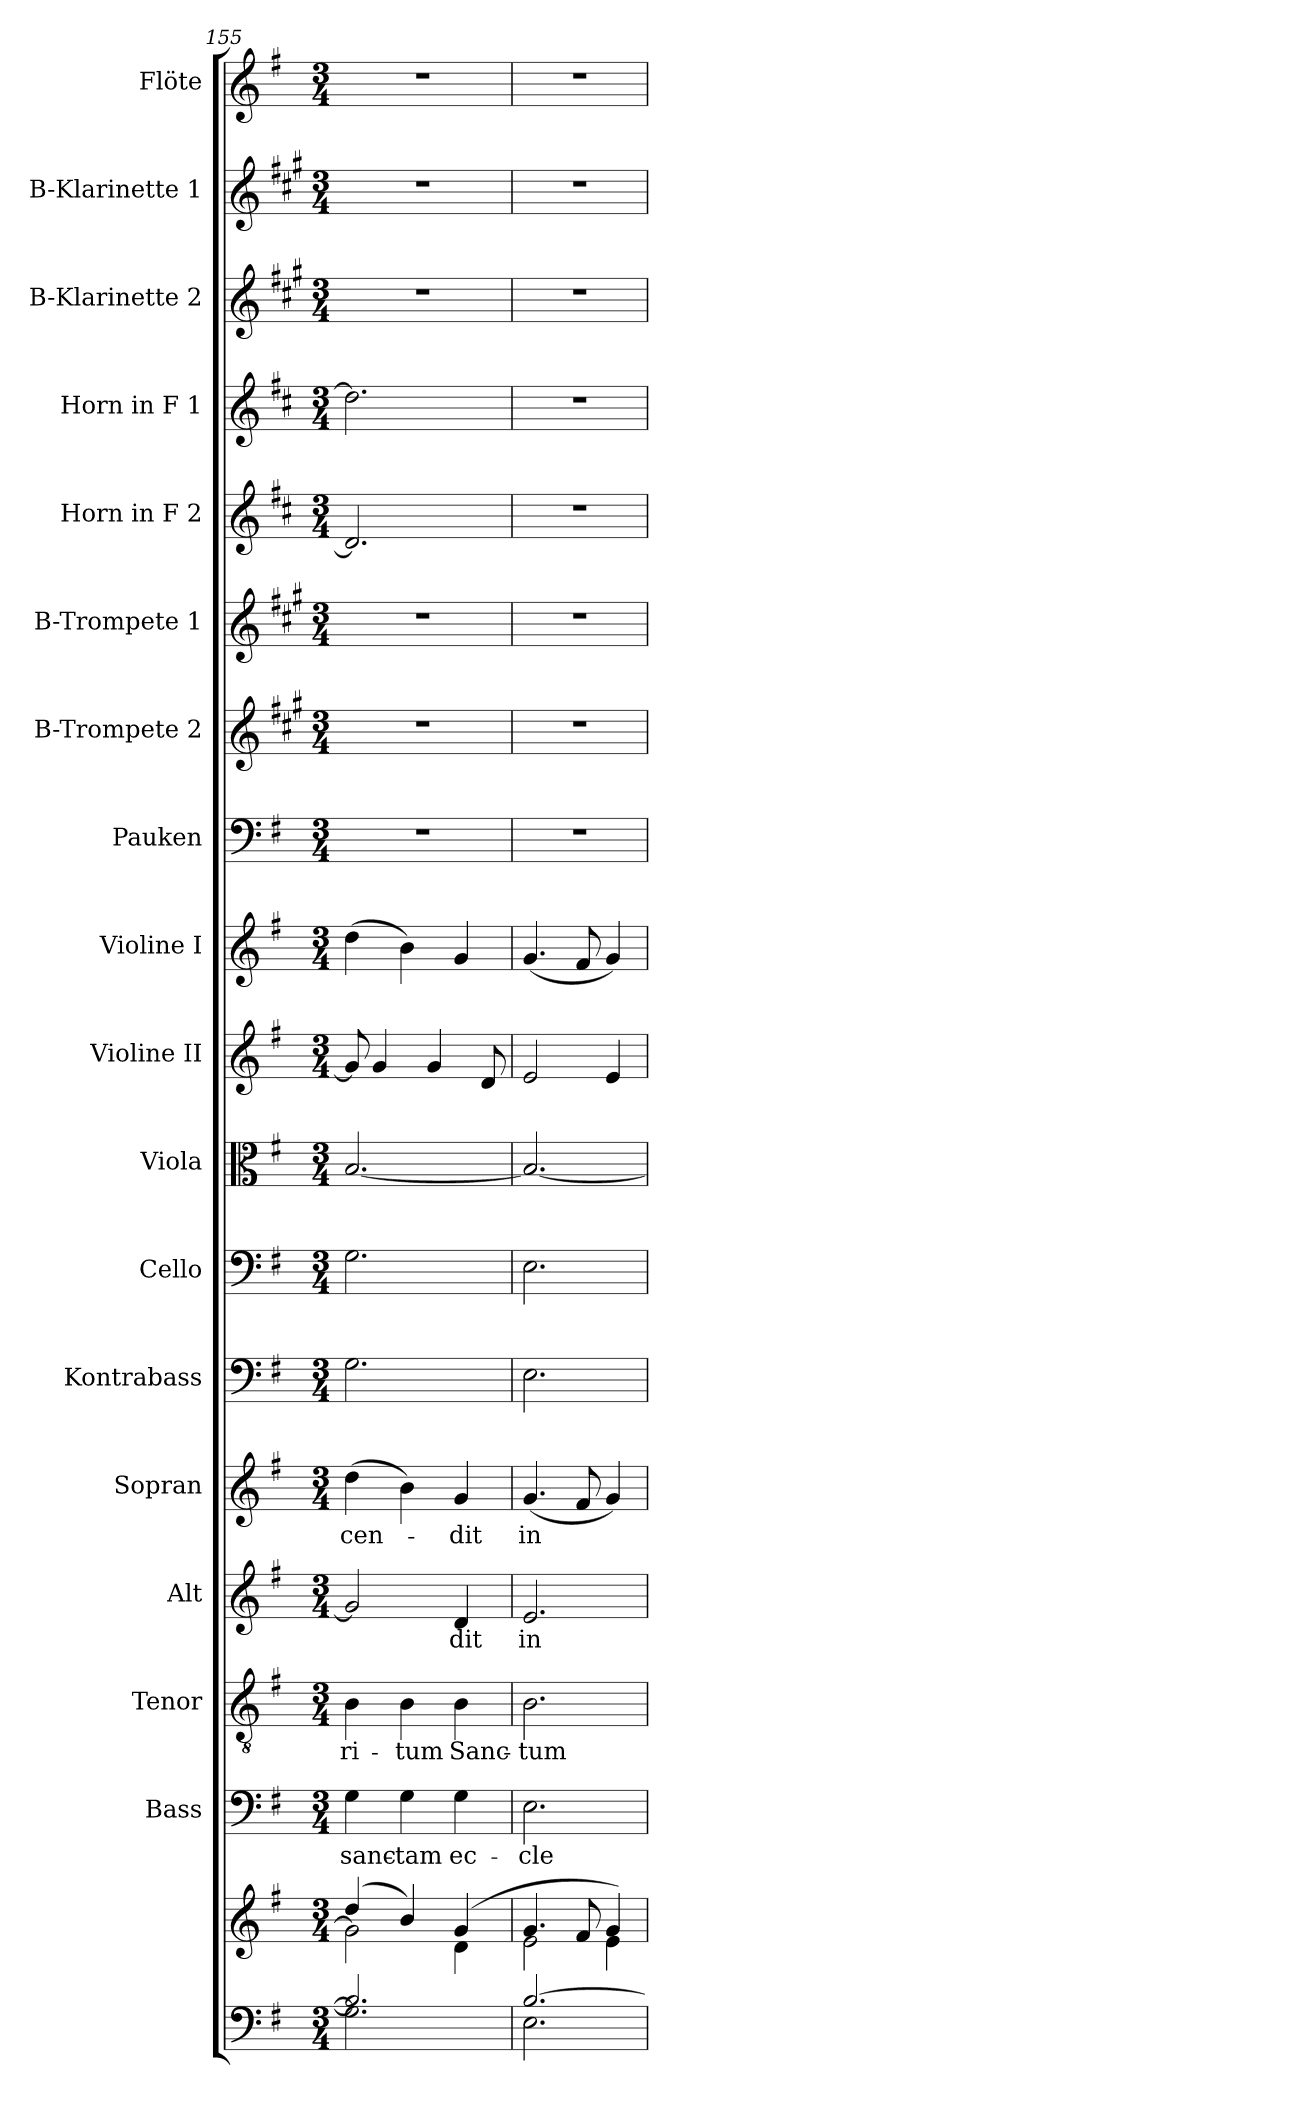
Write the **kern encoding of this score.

**kern	**kern	**kern	**text	**kern	**text	**kern	**text	**kern	**text	**kern	**kern	**kern	**kern	**kern	**kern	**kern	**kern	**kern	**kern	**kern	**kern	**kern
*part18	*part18	*part17	*part17	*part16	*part16	*part15	*part15	*part14	*part14	*part13	*part12	*part11	*part10	*part9	*part8	*part7	*part6	*part5	*part4	*part3	*part2	*part1
*staff19	*staff18	*staff17	*staff17	*staff16	*staff16	*staff15	*staff15	*staff14	*staff14	*staff13	*staff12	*staff11	*staff10	*staff9	*staff8	*staff7	*staff6	*staff5	*staff4	*staff3	*staff2	*staff1
*	*	*I"Bass	*	*I"Tenor	*	*I"Alt	*	*I"Sopran	*	*I"Kontrabass	*I"Cello	*I"Viola	*I"Violine II	*I"Violine I	*I"Pauken	*I"B-Trompete 2	*I"B-Trompete 1	*I"Horn in F 2	*I"Horn in F 1	*I"B-Klarinette 2	*I"B-Klarinette 1	*I"Flöte
*	*	*I'B.	*	*I'T.	*	*I'A.	*	*I'S.	*	*I'Kb.	*	*I'Vla.	*I'Vl. II	*I'Vl. I	*I'Pk.	*I'Trp. 2	*I'Trp. 1	*	*	*I'Kl. 2	*I'Kl. 1	*I'Fl.
*clefF4	*clefG2	*clefF4	*	*clefGv2	*	*clefG2	*	*clefG2	*	*clefF4	*clefF4	*clefC3	*clefG2	*clefG2	*clefF4	*clefG2	*clefG2	*clefG2	*clefG2	*clefG2	*clefG2	*clefG2
*	*	*	*	*	*	*	*	*	*	*ITrd7c12	*	*	*	*	*	*ITrd1c2	*ITrd1c2	*ITrd4c7	*ITrd4c7	*ITrd1c2	*ITrd1c2	*
*k[f#]	*k[f#]	*k[f#]	*	*k[f#]	*	*k[f#]	*	*k[f#]	*	*k[f#]	*k[f#]	*k[f#]	*k[f#]	*k[f#]	*k[f#]	*k[f#]	*k[f#]	*k[f#]	*k[f#]	*k[f#]	*k[f#]	*k[f#]
*G:	*G:	*G:	*	*G:	*	*G:	*	*G:	*	*G:	*G:	*G:	*G:	*G:	*G:	*G:	*G:	*G:	*G:	*G:	*G:	*G:
*M3/4	*M3/4	*M3/4	*	*M3/4	*	*M3/4	*	*M3/4	*	*M3/4	*M3/4	*M3/4	*M3/4	*M3/4	*M3/4	*M3/4	*M3/4	*M3/4	*M3/4	*M3/4	*M3/4	*M3/4
=155	=155	=155	=155	=155	=155	=155	=155	=155	=155	=155	=155	=155	=155	=155	=155	=155	=155	=155	=155	=155	=155	=155
*^	*^	*	*	*	*	*	*	*	*	*	*	*	*	*	*	*	*	*	*	*	*	*
!	!	!	!	!	!LO:LY:b	!	!LO:LY:b	!	!	!	!LO:LY:b	!	!	!	!	!	!	!	!	!	!	!	!	!
2.B/]	2.G\]	(4dd/	2g\]	4G\	sanc-	4B\	-ri-	2g/]	.	(>4dd\	-cen-	2.GG\	2.G\	[2.B/	8g/]	(>4dd\	2.r	2.r	2.r	2.G/]	2.g\]	2.r	2.r	2.r
.	.	.	.	.	.	.	.	.	.	.	.	.	.	.	4g/	.	.	.	.	.	.	.	.	.
!	!	!	!	!	!LO:LY:b	!	!LO:LY:b	!	!	!	!	!	!	!	!	!	!	!	!	!	!	!	!	!
.	.	4b/)	.	4G\	-tam	4B\	-tum	.	.	4b\)	.	.	.	.	.	4b\)	.	.	.	.	.	.	.	.
.	.	.	.	.	.	.	.	.	.	.	.	.	.	.	4g/	.	.	.	.	.	.	.	.	.
!	!	!	!	!	!LO:LY:b	!	!LO:LY:b	!	!LO:LY:b	!	!LO:LY:b	!	!	!	!	!	!	!	!	!	!	!	!	!
.	.	(4g/	4d\	4G\	ec-	4B\	Sanc-	4d/	-dit	4g/	-dit	.	.	.	.	4g/	.	.	.	.	.	.	.	.
.	.	.	.	.	.	.	.	.	.	.	.	.	.	.	8d/	.	.	.	.	.	.	.	.	.
=156	=156	=156	=156	=156	=156	=156	=156	=156	=156	=156	=156	=156	=156	=156	=156	=156	=156	=156	=156	=156	=156	=156	=156	=156
!	!	!	!	!	!LO:LY:b	!	!LO:LY:b	!	!LO:LY:b	!	!LO:LY:b	!	!	!	!	!	!	!	!	!	!	!	!	!
[>2.B/	2.E\	4.g/	2e\	2.E\	-cle-	2.B\	-tum	2.e/	in	(<4.g/	in	2.EE\	2.E\	2.B/_	2e/	(<4.g/	2.r	2.r	2.r	2.r	2.r	2.r	2.r	2.r
.	.	8f#/	.	.	.	.	.	.	.	8f#/	.	.	.	.	.	8f#/	.	.	.	.	.	.	.	.
.	.	4g/)	4e\	.	.	.	.	.	.	4g/)	.	.	.	.	4e/	4g/)	.	.	.	.	.	.	.	.
*v	*v	*	*	*	*	*	*	*	*	*	*	*	*	*	*	*	*	*	*	*	*	*	*	*
*	*v	*v	*	*	*	*	*	*	*	*	*	*	*	*	*	*	*	*	*	*	*	*	*
=	=	=	=	=	=	=	=	=	=	=	=	=	=	=	=	=	=	=	=	=	=	=
*-	*-	*-	*-	*-	*-	*-	*-	*-	*-	*-	*-	*-	*-	*-	*-	*-	*-	*-	*-	*-	*-	*-
